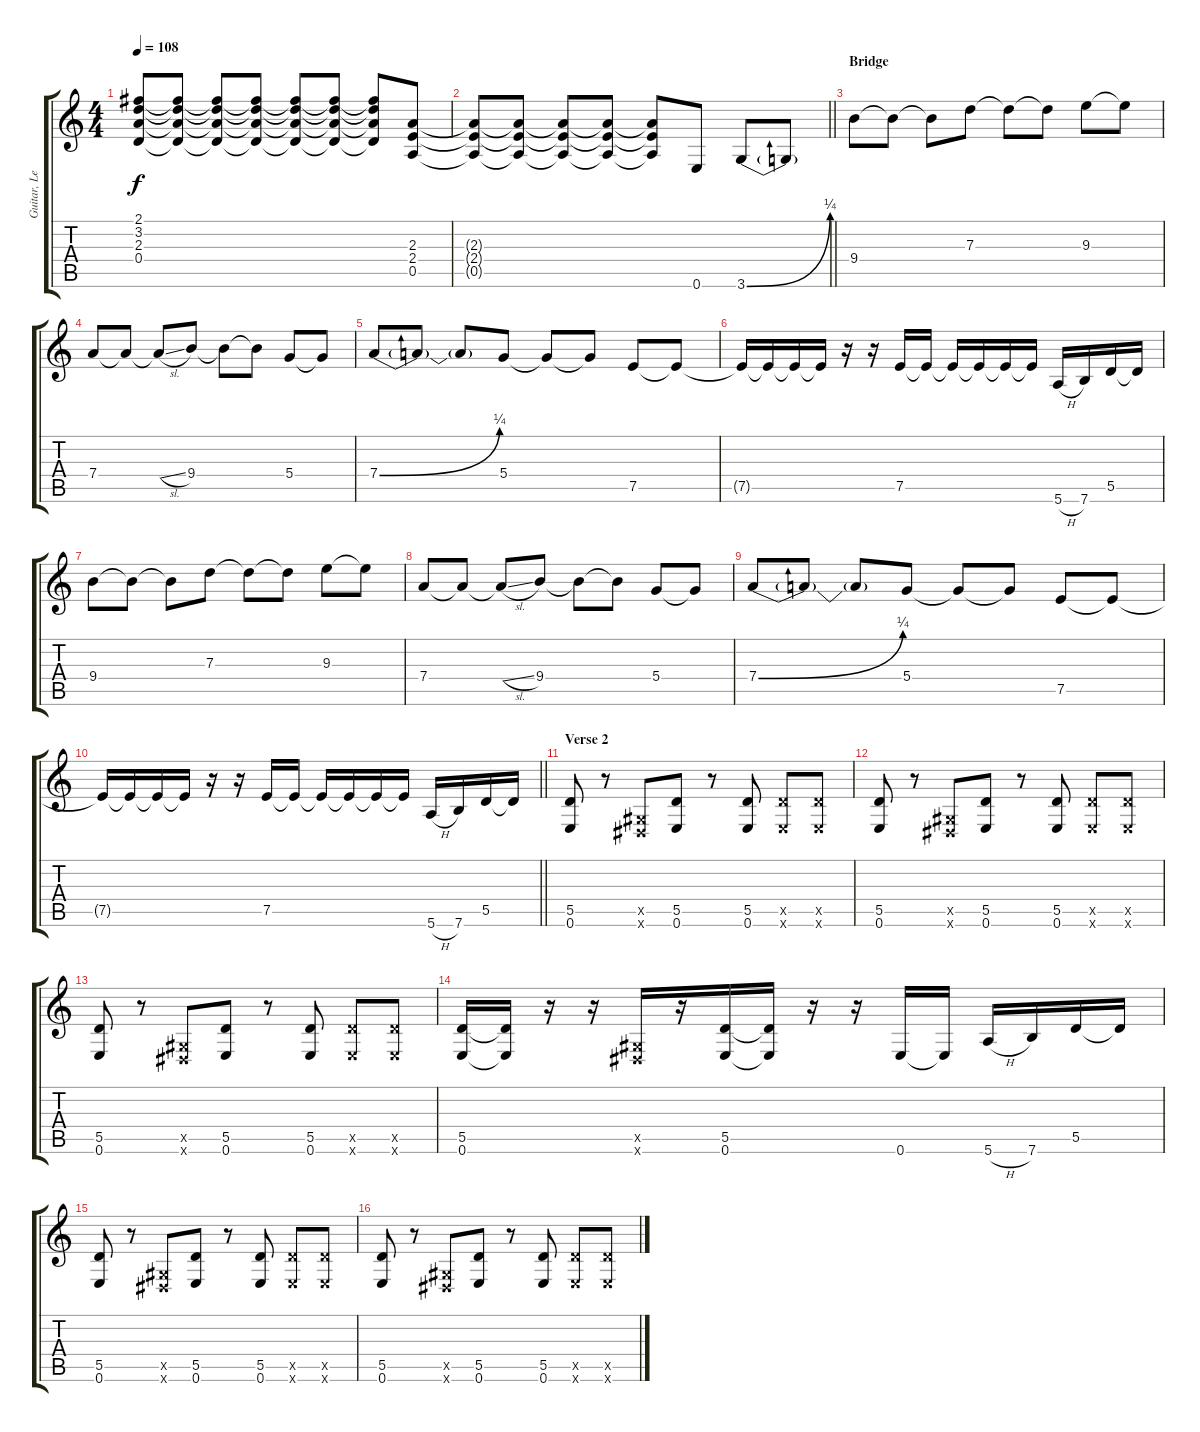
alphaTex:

\track ("Guitar, Lead" "Guitar, Le") {mute instrument overdrivenguitar}
\staff {score tabs}
\tuning (E4 B3 G3 D3 A2 E2) {hide}
\ts (4 4)
\tempo 108
\clef g2
\ks c
(2.1{t} 3.2{t} 2.3{t} 0.4{t}).8{dy f} (2.1{t} 3.2{t} 2.3{t} 0.4{t}).8 (2.1{t} 3.2{t} 2.3{t} 0.4{t}).8 (2.1{t} 3.2{t} 2.3{t} 0.4{t}).8 (2.1{t} 3.2{t} 2.3{t} 0.4{t}).8 (2.1{t} 3.2{t} 2.3{t} 0.4{t}).8 (2.1{t} 3.2{t} 2.3{t} 0.4{t}).8 (2.3 2.4 0.5).8 |
\barLineRight lightlight
(2.3{t} 2.4{t} 0.5{t}).8 (2.3{t} 2.4{t} 0.5{t}).8 (2.3{t} 2.4{t} 0.5{t}).8 (2.3{t} 2.4{t} 0.5{t}).8 (2.3{t} 2.4{t} 0.5{t}).8 0.6.8 3.6{be (bend 0 0 60 1)}.8 3.6{t}.8 |
\section ("" "Bridge")
9.4.8 9.4{t}.8 9.4{t}.8 7.3.8 7.3{t}.8 7.3{t}.8 9.3.8 9.3{t}.8 |
7.4.8 7.4{t}.8 7.4{sl t}.8 9.4.8 9.4{t}.8 9.4{t}.8 5.4.8 5.4{t}.8 |
7.4{be (bend 0 0 60 1)}.8 7.4{t}.8 7.4{t}.8 5.4.8 5.4{t}.8 5.4{t}.8 7.5.8 7.5{t}.8 |
7.5{t}.16 7.5{t}.16 7.5{t}.16 7.5{t}.16 r.16 r.16 7.5.16 7.5{t}.16 7.5{t}.16 7.5{t}.16 7.5{t}.16 7.5{t}.16 5.6{h}.16 7.6.16 5.5.16 5.5{t}.16 |
9.4.8 9.4{t}.8 9.4{t}.8 7.3.8 7.3{t}.8 7.3{t}.8 9.3.8 9.3{t}.8 |
7.4.8 7.4{t}.8 7.4{sl t}.8 9.4.8 9.4{t}.8 9.4{t}.8 5.4.8 5.4{t}.8 |
7.4{be (bend 0 0 60 1)}.8 7.4{t}.8 7.4{t}.8 5.4.8 5.4{t}.8 5.4{t}.8 7.5.8 7.5{t}.8 |
\barLineRight lightlight
7.5{t}.16 7.5{t}.16 7.5{t}.16 7.5{t}.16 r.16 r.16 7.5.16 7.5{t}.16 7.5{t}.16 7.5{t}.16 7.5{t}.16 7.5{t}.16 5.6{h}.16 7.6.16 5.5.16 5.5{t}.16 |
\section ("" "Verse 2")
(5.5 0.6).8 r.8 (-1.5{x} -1.6{x}).8 (5.5 0.6).8 r.8 (5.5 0.6).8 (5.5{x} 0.6{x}).8 (5.5{x} 0.6{x}).8 |
(5.5 0.6).8 r.8 (-1.5{x} -1.6{x}).8 (5.5 0.6).8 r.8 (5.5 0.6).8 (5.5{x} 0.6{x}).8 (5.5{x} 0.6{x}).8 |
(5.5 0.6).8 r.8 (-1.5{x} -1.6{x}).8 (5.5 0.6).8 r.8 (5.5 0.6).8 (5.5{x} 0.6{x}).8 (5.5{x} 0.6{x}).8 |
(5.5 0.6).16 (5.5{t} 0.6{t}).16 r.16 r.16 (-1.5{x} -1.6{x}).16 r.16 (5.5 0.6).16 (5.5{t} 0.6{t}).16 r.16 r.16 0.6.16 0.6{t}.16 5.6{h}.16 7.6.16 5.5.16 5.5{t}.16 |
(5.5 0.6).8 r.8 (-1.5{x} -1.6{x}).8 (5.5 0.6).8 r.8 (5.5 0.6).8 (5.5{x} 0.6{x}).8 (5.5{x} 0.6{x}).8 |
(5.5 0.6).8 r.8 (-1.5{x} -1.6{x}).8 (5.5 0.6).8 r.8 (5.5 0.6).8 (5.5{x} 0.6{x}).8 (5.5{x} 0.6{x}).8
